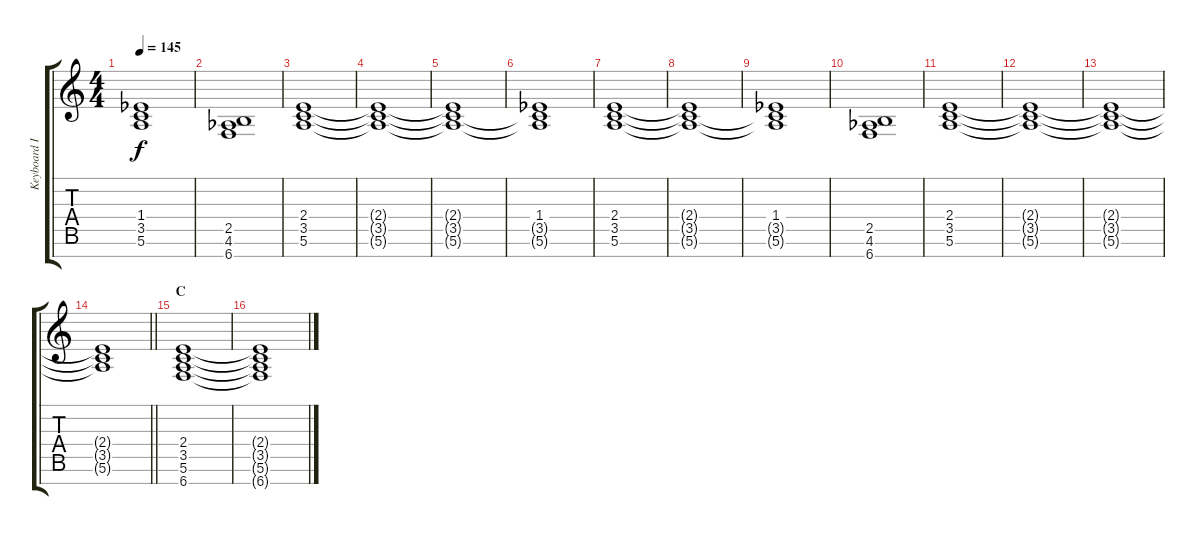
\track ("Keyboard II" "Keyboard I") {instrument pad2warm}
\staff {score tabs}
\tuning (E5 B4 G4 D4 A3 E3 B2) {hide}
\ts (4 4)
\tempo 145
\clef g2
\ks c
(1.4{acc b} 3.5{t} 5.6{t}).1{dy f} |
(2.5 4.6{acc b} 6.7).1 |
(2.4 3.5 5.6).1 |
(2.4{t} 3.5{t} 5.6{t}).1 |
(2.4{t} 3.5{t} 5.6{t}).1 |
(1.4{acc b} 3.5{t} 5.6{t}).1 |
(2.4 3.5 5.6).1 |
(2.4{t} 3.5{t} 5.6{t}).1 |
(1.4{acc b} 3.5{t} 5.6{t}).1 |
(2.5 4.6{acc b} 6.7).1 |
(2.4 3.5 5.6).1 |
(2.4{t} 3.5{t} 5.6{t}).1 |
(2.4{t} 3.5{t} 5.6{t}).1 |
\barLineRight lightlight
(2.4{t} 3.5{t} 5.6{t}).1 |
\section ("" "C")
(2.4 3.5 5.6 6.7).1 |
(2.4{t} 3.5{t} 5.6{t} 6.7{t}).1
